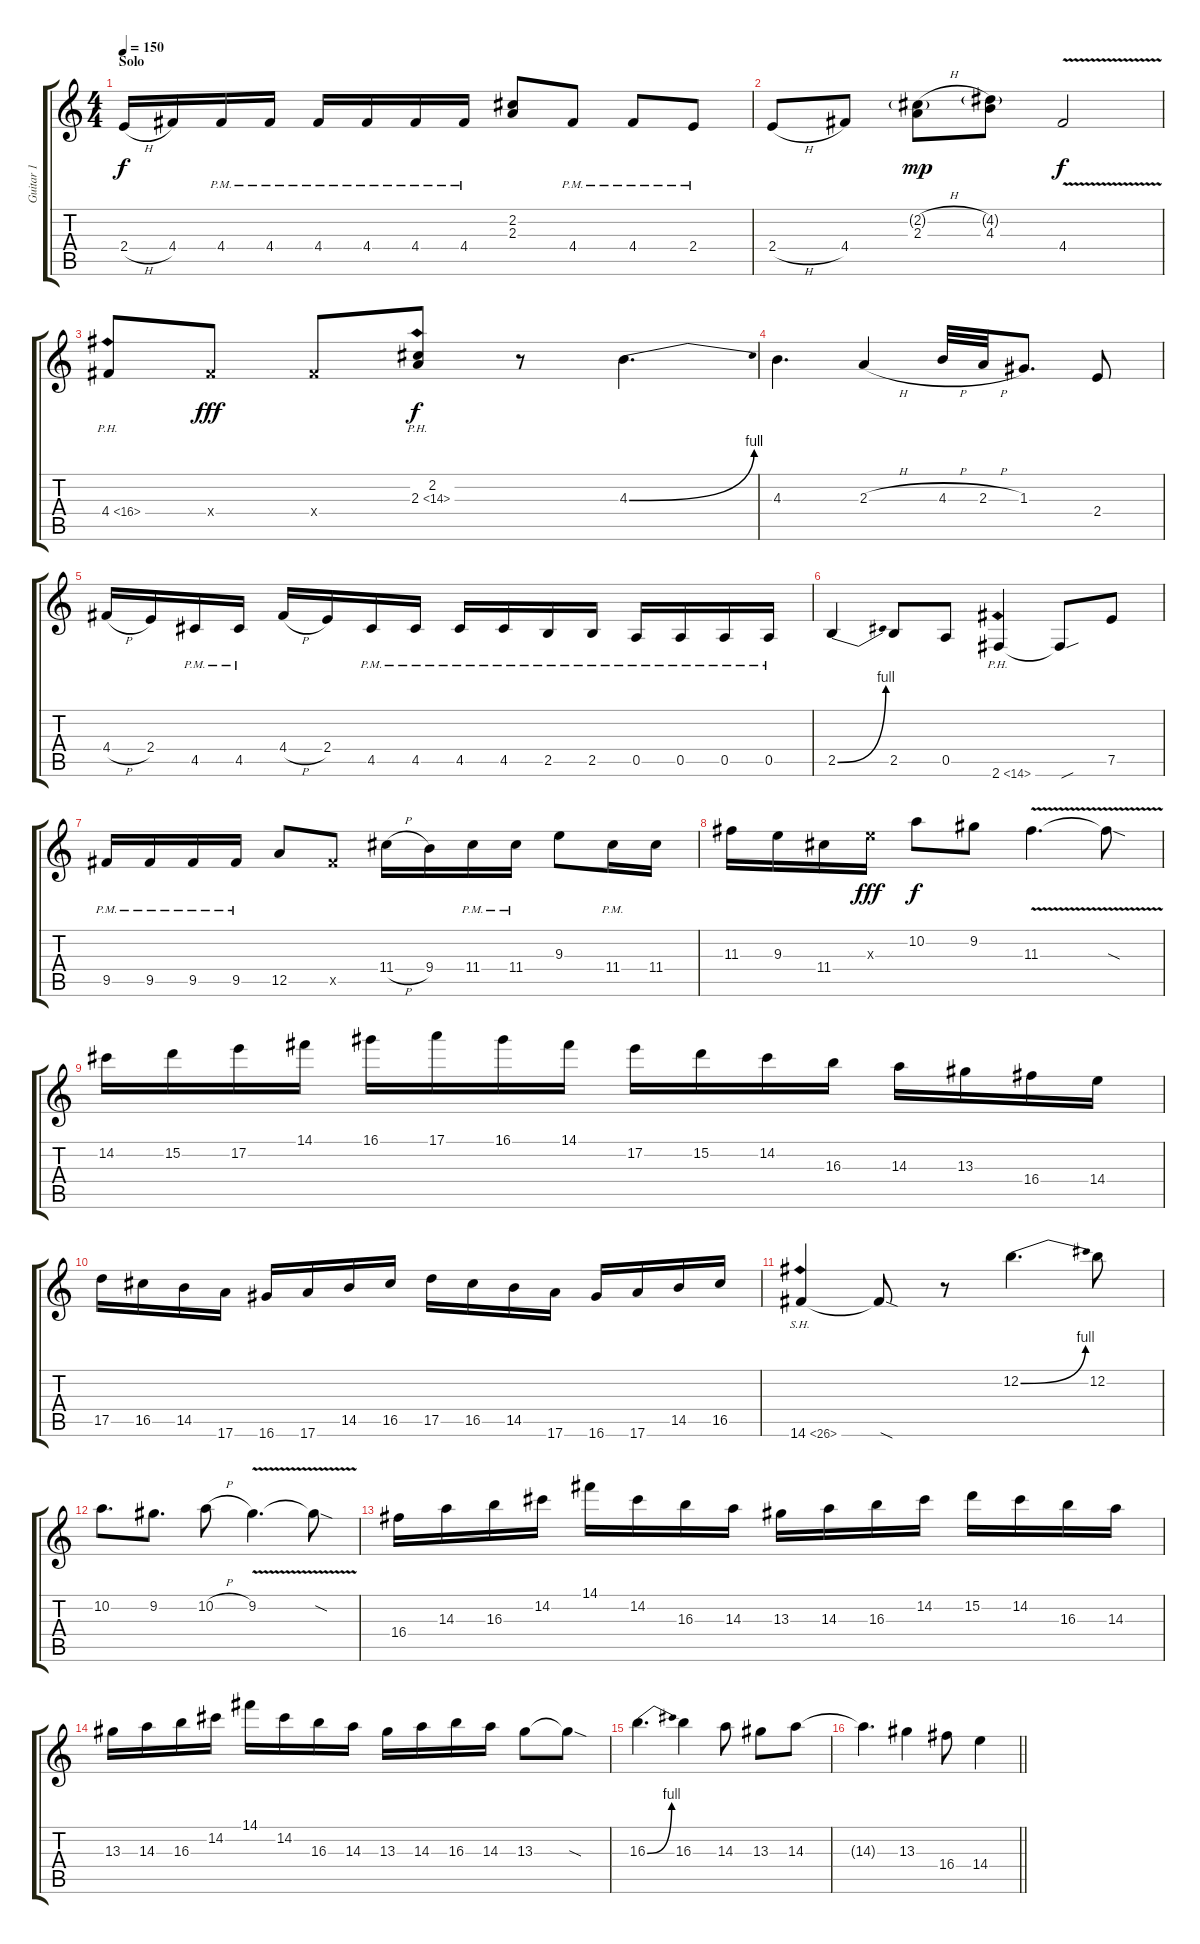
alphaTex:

\track ("Guitar 1" "Guitar 1") {instrument overdrivenguitar}
\staff {score tabs}
\tuning (E4 B3 G3 D3 A2 E2) {hide}
\ts (4 4)
\section ("" "Solo")
\tempo 150
\clef g2
\ks c
2.4{h}.16{dy f volume 16 balance 8} 4.4.16 4.4{pm}.16 4.4{pm}.16 4.4{pm}.16 4.4{pm}.16 4.4{pm}.16 4.4{pm}.16 (2.2 2.3).8 4.4{pm}.8 4.4{pm}.8 2.4{pm}.8 |
2.4{h}.8 4.4.8 (2.2{h g} 2.3).8{dy mp} (4.2{g} 4.3).8 4.4{v}.2{dy f} |
4.4{ph 12}.8 4.4{x}.8{dy fff} 4.4{x}.8 (2.2 2.3{ph 12}).8{dy f} r.8 4.3{be (bend 0 0 60 4)}.4{d} |
4.3.4{d} 2.3{h}.4 4.3{h}.32 2.3{h}.32 1.3.8{d} 2.4.8 |
4.4{h}.16 2.4.16 4.5{pm}.16 4.5{pm}.16 4.4{h}.16 2.4.16 4.5{pm}.16 4.5{pm}.16 4.5{pm}.16 4.5{pm}.16 2.5{pm}.16 2.5{pm}.16 0.5{pm}.16 0.5{pm}.16 0.5{pm}.16 0.5{pm}.16 |
2.5{be (bend 0 0 60 4)}.4 2.5.8 0.5.8 2.6{ph 12}.4 2.6{sou t}.8 7.5.8 |
9.5{pm}.16 9.5{pm}.16 9.5{pm}.16 9.5{pm}.16 12.5.8 9.5{x}.8 11.4{h}.16 9.4.16 11.4{pm}.16 11.4{pm}.16 9.3.8 11.4{pm}.16 11.4.16 |
11.3.16 9.3.16 11.4.16 9.3{x}.16{dy fff} 10.2.8{dy f} 9.2.8 11.3{v}.4{d} 11.3{sod t}.8 |
14.2.16 15.2.16 17.2.16 14.1.16 16.1.16 17.1.16 16.1.16 14.1.16 17.2.16 15.2.16 14.2.16 16.3.16 14.3.16 13.3.16 16.4.16 14.4.16 |
17.5.16 16.5.16 14.5.16 17.6.16 16.6.16 17.6.16 14.5.16 16.5.16 17.5.16 16.5.16 14.5.16 17.6.16 16.6.16 17.6.16 14.5.16 16.5.16 |
14.6{sh 12}.4 14.6{sod t}.8 r.8 12.2{be (bend 0 0 60 4)}.4{d} 12.2.8 |
10.2.8{d} 9.2.8{d} 10.2{h}.8 9.2{v}.4{d} 9.2{sod t}.8 |
16.4.16 14.3.16 16.3.16 14.2.16 14.1.16 14.2.16 16.3.16 14.3.16 13.3.16 14.3.16 16.3.16 14.2.16 15.2.16 14.2.16 16.3.16 14.3.16 |
13.3.16 14.3.16 16.3.16 14.2.16 14.1.16 14.2.16 16.3.16 14.3.16 13.3.16 14.3.16 16.3.16 14.3.16 13.3.8 13.3{sod t}.8 |
16.3{be (bend 0 0 60 4)}.4{d} 16.3.4 14.3.8 13.3.8 14.3.8 |
\barLineRight lightlight
14.3{t}.4{d} 13.3.4 16.4.8 14.4.4
